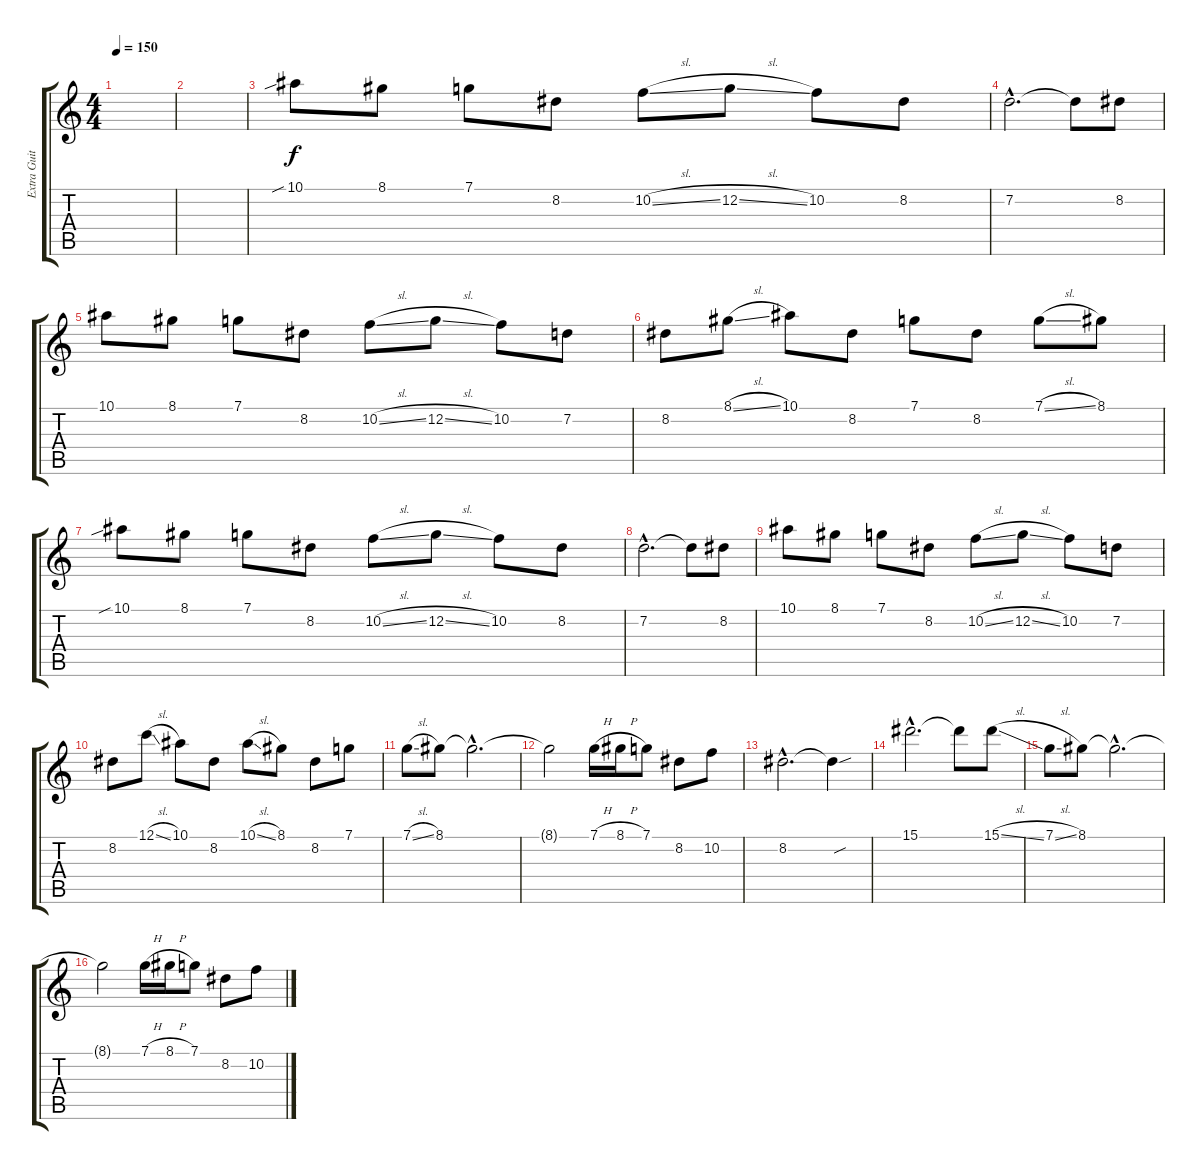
\track ("Extra Guitar" "Extra Guit") {instrument overdrivenguitar}
\staff {score tabs}
\tuning (C4 G3 Eb3 Bb2 F2 C2) {hide}
\ts (4 4)
\tempo 150
\clef g2
\ks c
|
|
10.1{sib}.8 8.1.8 7.1.8 8.2.8 10.2{sl}.8 12.2{sl}.8 10.2.8 8.2.8 |
7.2{hac}.2{d} 7.2{t}.8 8.2.8 |
10.1.8 8.1.8 7.1.8 8.2.8 10.2{sl}.8 12.2{sl}.8 10.2.8 7.2.8 |
8.2.8 8.1{sl}.8 10.1.8 8.2.8 7.1.8 8.2.8 7.1{sl}.8 8.1.8 |
10.1{sib}.8 8.1.8 7.1.8 8.2.8 10.2{sl}.8 12.2{sl}.8 10.2.8 8.2.8 |
7.2{hac}.2{d} 7.2{t}.8 8.2.8 |
10.1.8 8.1.8 7.1.8 8.2.8 10.2{sl}.8 12.2{sl}.8 10.2.8 7.2.8 |
8.2.8 12.1{sl}.8 10.1.8 8.2.8 10.1{sl}.8 8.1.8 8.2.8 7.1.8 |
7.1{sl}.8 8.1.8 8.1{hac t}.2{d} |
8.1{t}.2 7.1{h}.16 8.1{h}.16 7.1.8 8.2.8 10.2.8 |
8.2{hac}.2{d} 8.2{sou t}.4 |
15.1{hac}.2{d} 15.1{t}.8 15.1{sl}.8 |
7.1{sl}.8 8.1.8 8.1{hac t}.2{d} |
8.1{t}.2 7.1{h}.16 8.1{h}.16 7.1.8 8.2.8 10.2.8
